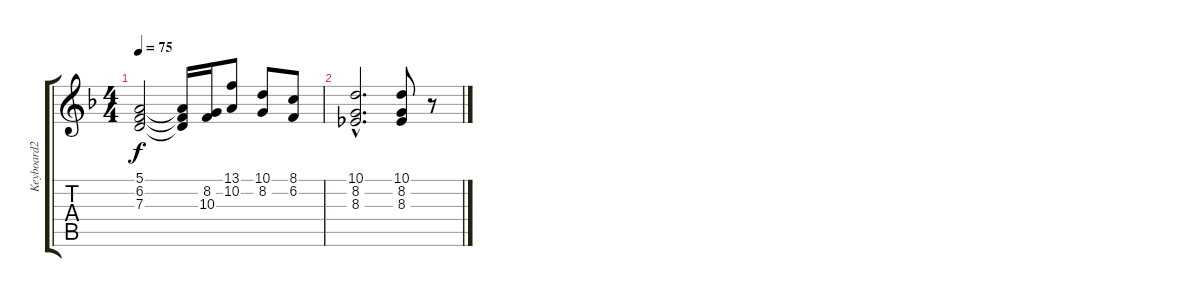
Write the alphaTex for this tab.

\track ("Keyboard2" "Keyboard2") {instrument lead6voice}
\staff {score tabs}
\tuning (E4 B3 G3 D3 A2 E2) {hide}
\ts (4 4)
\tempo 75
\clef g2
\ks f
(5.1 6.2 7.3).2{dy f} (5.1{t} 6.2{t} 7.3{t}).16 (8.2 10.3).16 (13.1 10.2).8 (10.1 8.2).8 (8.1 6.2).8 |
(10.1{hac} 8.2{hac} 8.3{hac}).2{d} (10.1 8.2 8.3).8 r.8
